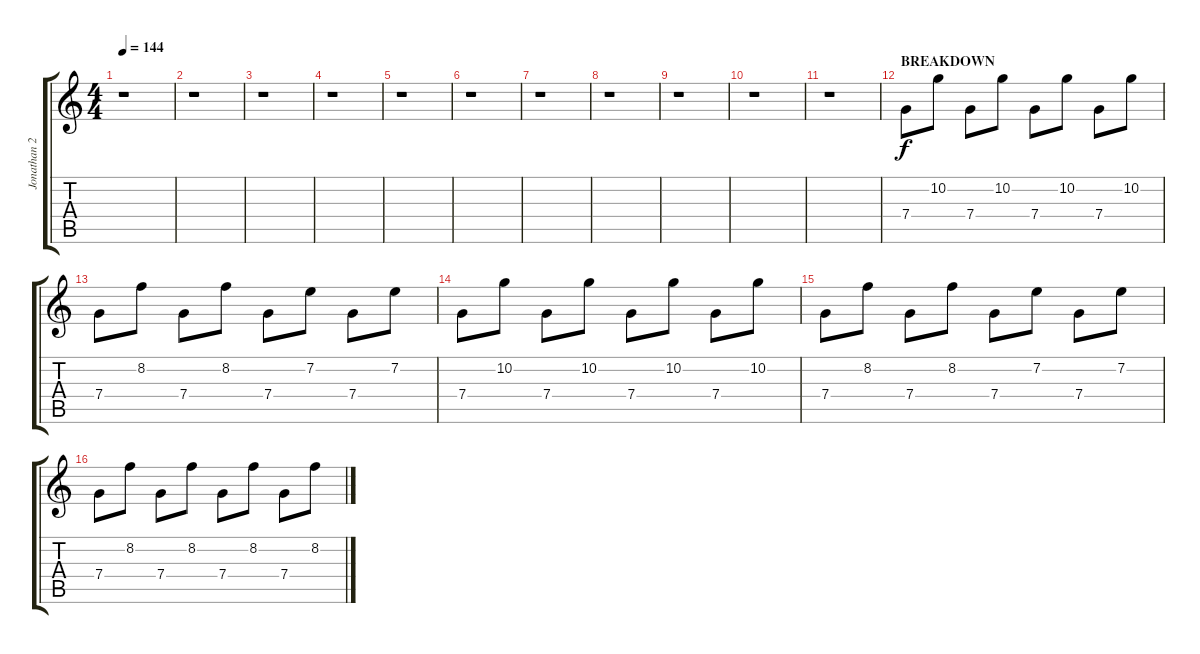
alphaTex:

\track ("Jonathan 2" "Jonathan 2") {instrument electricguitarjazz}
\staff {score tabs}
\tuning (D4 A3 F3 C3 G2 C2) {hide}
\ts (4 4)
\tempo 144
\clef g2
\ks c
r.1{dy f} |
r.1 |
r.1 |
r.1 |
r.1 |
r.1 |
r.1 |
r.1 |
r.1 |
r.1 |
r.1 |
\section ("" "BREAKDOWN")
7.4.8 10.2.8 7.4.8 10.2.8 7.4.8 10.2.8 7.4.8 10.2.8 |
7.4.8 8.2.8 7.4.8 8.2.8 7.4.8 7.2.8 7.4.8 7.2.8 |
7.4.8 10.2.8 7.4.8 10.2.8 7.4.8 10.2.8 7.4.8 10.2.8 |
7.4.8 8.2.8 7.4.8 8.2.8 7.4.8 7.2.8 7.4.8 7.2.8 |
7.4.8 8.2.8 7.4.8 8.2.8 7.4.8 8.2.8 7.4.8 8.2.8
